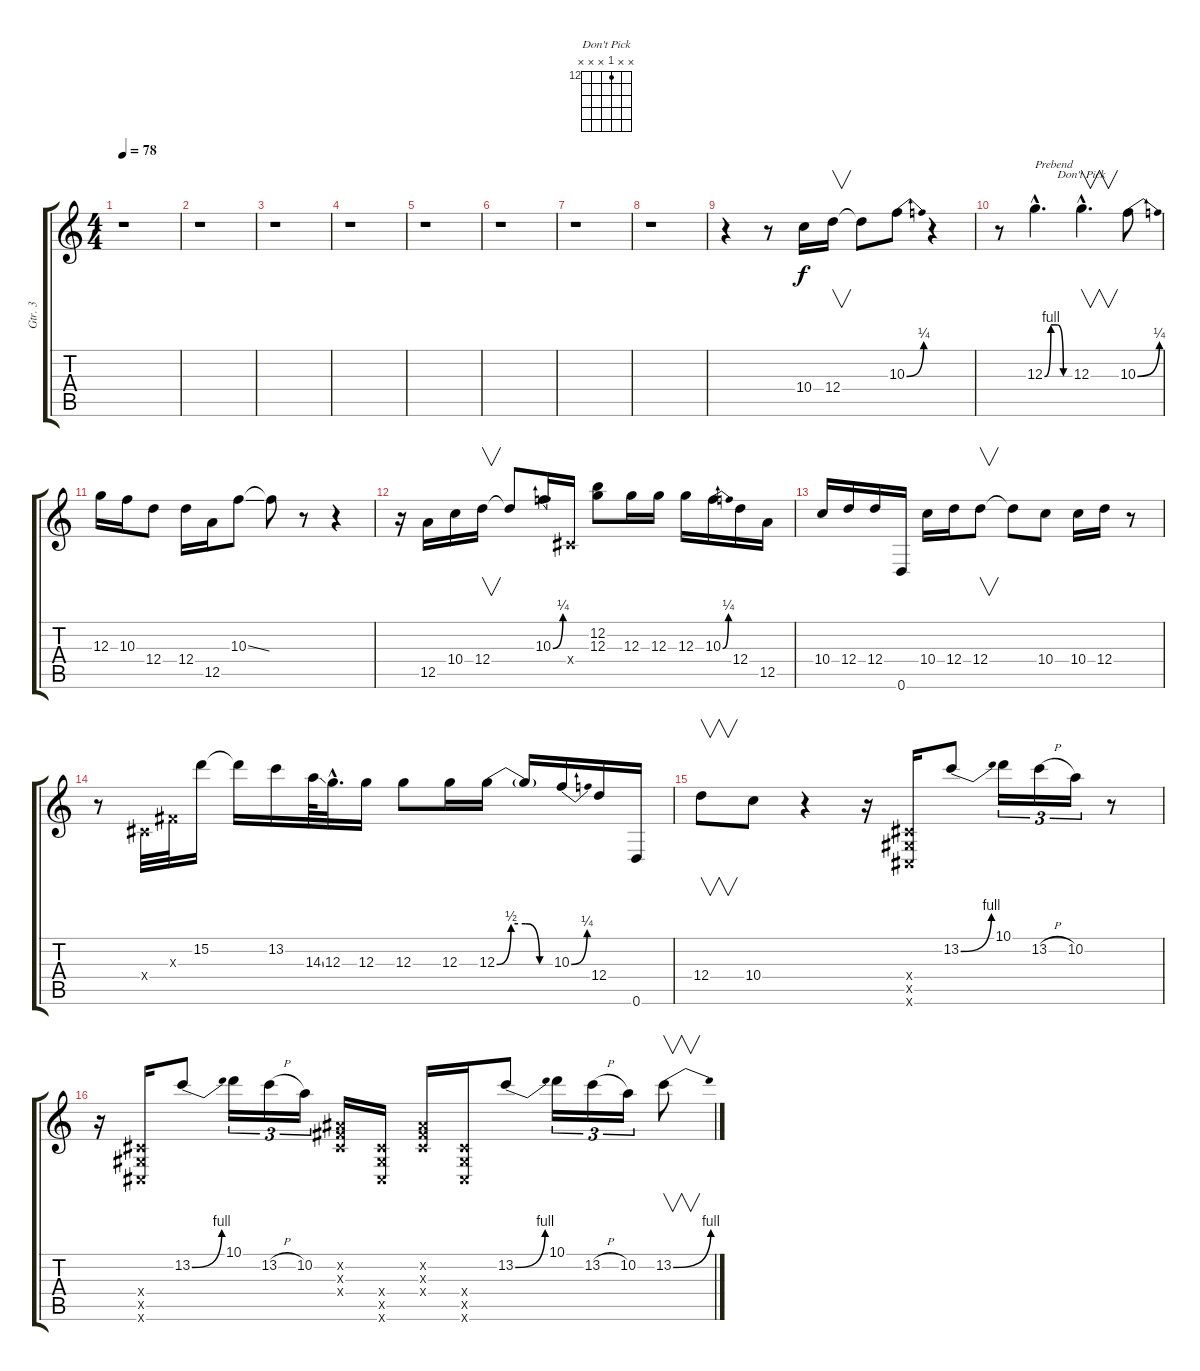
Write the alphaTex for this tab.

\track ("Gtr. 3" "Gtr. 3") {instrument overdrivenguitar}
\staff {score tabs}
\tuning (E4 B3 G3 D3 A2 D2) {hide}
\chord ("Don't Pick" x x 12 x x x) {firstfret 12}
\ts (4 4)
\tempo 78
\clef g2
\ks c
r.1{dy f} |
r.1 |
r.1 |
r.1 |
r.1 |
r.1 |
r.1 |
r.1 |
r.4 r.8 10.4.16 12.4.16{v} 12.4{t}.8 10.3{be (bend 0 0 60 1)}.8 r.4 |
r.8 12.3{be (custom 0 0 15 4 30 4 45 0 60 0) hac}.4{d txt "Prebend"} 12.3{hac}.4{v d ch "Don't Pick"} 10.3{be (bend 0 0 60 1)}.8 |
12.3.16 10.3.16 12.4.8 12.4.16 12.5.16 10.3{ss}.8 10.3{t}.8 r.8 r.4 |
r.16 12.5.16 10.4.16 12.4.16{v} 12.4{t}.8 10.3{be (bend 0 0 60 1)}.16 -1.4{x}.16 (12.2 12.3).8 12.3.16 12.3.16 12.3.16 10.3{be (bend 0 0 60 1)}.16 12.4.16 12.5.16 |
10.4.16 12.4.16 12.4.16 0.6.16 10.4.16 12.4.16 12.4.8{v} 12.4{t}.8 10.4.8 10.4.16 12.4.16 r.8 |
r.8 -1.4{x}.32 -1.3{x}.32 15.2.16 15.2{t}.16 13.2.16 14.3{ss}.64 12.3{hac}.32{d} 12.3.16 12.3.8 12.3.16 12.3{be (custom 0 0 15 2 30 2 45 0 60 0)}.16 12.3{t}.16 10.3{be (bend 0 0 60 1)}.16 12.4.16 0.6.16 |
12.4.8{v} 10.4.8 r.4 r.16 (-1.4{x} -1.5{x} -1.6{x}).16 13.2{be (bend 0 0 60 4)}.8 10.1.16{tu (3 2)} 13.2{h}.16{tu (3 2)} 10.2.16{tu (3 2)} r.8 |
r.16 (-1.4{x} -1.5{x} -1.6{x}).16 13.2{be (bend 0 0 60 4)}.8 10.1.16{tu (3 2)} 13.2{h}.16{tu (3 2)} 10.2.16{tu (3 2)} (-1.2{x} -1.3{x} -1.4{x}).16 (-1.4{x} -1.5{x} -1.6{x}).16 (-1.2{x} -1.3{x} -1.4{x}).16 (-1.4{x} -1.5{x} -1.6{x}).16 13.2{be (bend 0 0 60 4)}.8 10.1.16{tu (3 2)} 13.2{h}.16{tu (3 2)} 10.2.16{tu (3 2)} 13.2{be (bend 0 0 60 4)}.8{v}
